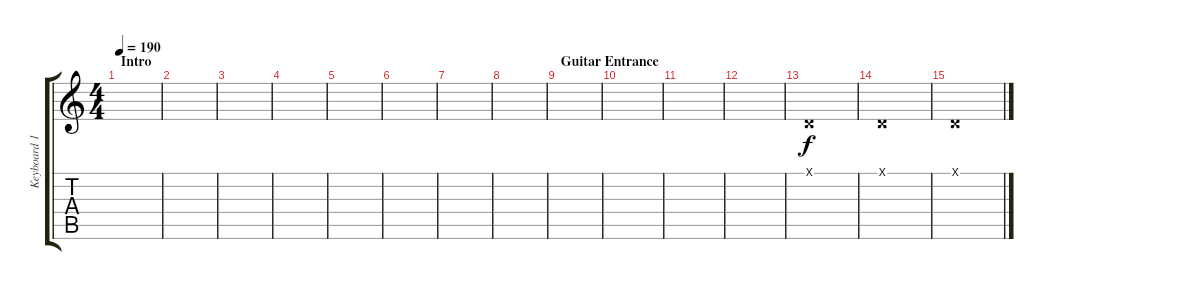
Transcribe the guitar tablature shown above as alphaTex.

\track ("Keyboard 1" "Keyboard 1") {instrument pad4choir}
\staff {score tabs}
\tuning (D4 A3 F3 C3 G2 C2) {hide}
\ts (4 4)
\section ("" "Intro")
\tempo 190
\clef g2
\ks c
|
|
|
|
|
|
|
|
\section ("" "Guitar Entrance")
|
|
|
|
0.1{x}.1 |
0.1{x}.1 |
0.1{x}.1
